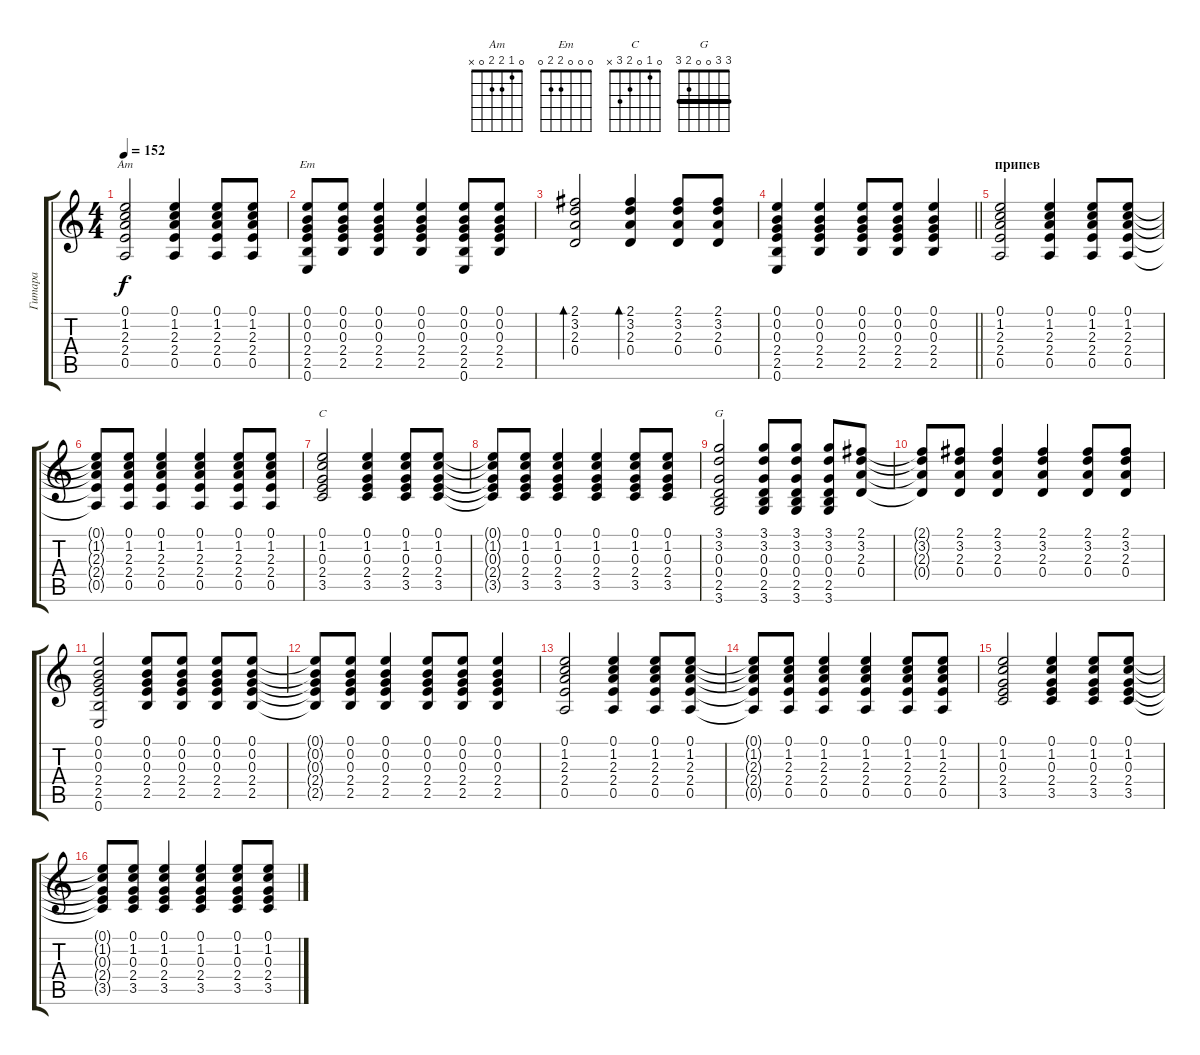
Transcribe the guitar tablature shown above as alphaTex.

\track ("Гитара" "Гитара") {instrument acousticguitarsteel}
\staff {score tabs}
\tuning (E4 B3 G3 D3 A2 E2) {hide}
\chord ("Am" 0 1 2 2 0 x)
\chord ("Em" 0 0 0 2 2 0)
\chord ("C" 0 1 0 2 3 x)
\chord ("G" 3 3 0 0 2 3) {barre 3}
\ts (4 4)
\tempo 152
\clef g2
\ks c
(0.1 1.2 2.3 2.4 0.5).2{ch "Am" dy f} (0.1 1.2 2.3 2.4 0.5).4 (0.1 1.2 2.3 2.4 0.5).8 (0.1 1.2 2.3 2.4 0.5).8 |
(0.1 0.2 0.3 2.4 2.5 0.6).8{ch "Em"} (0.1 0.2 0.3 2.4 2.5).8 (0.1 0.2 0.3 2.4 2.5).4 (0.1 0.2 0.3 2.4 2.5).4 (0.1 0.2 0.3 2.4 2.5 0.6).8 (0.1 0.2 0.3 2.4 2.5).8 |
(2.1 3.2 2.3 0.4).2{bd 30} (2.1 3.2 2.3 0.4).4{bd 30} (2.1 3.2 2.3 0.4).8 (2.1 3.2 2.3 0.4).8 |
\barLineRight lightlight
(0.1 0.2 0.3 2.4 2.5 0.6).4 (0.1 0.2 0.3 2.4 2.5).4 (0.1 0.2 0.3 2.4 2.5).8 (0.1 0.2 0.3 2.4 2.5).8 (0.1 0.2 0.3 2.4 2.5).4 |
\section ("" "припев")
(0.1 1.2 2.3 2.4 0.5).2 (0.1 1.2 2.3 2.4 0.5).4 (0.1 1.2 2.3 2.4 0.5).8 (0.1 1.2 2.3 2.4 0.5).8 |
(0.1{t} 1.2{t} 2.3{t} 2.4{t} 0.5{t}).8 (0.1 1.2 2.3 2.4 0.5).8 (0.1 1.2 2.3 2.4 0.5).4 (0.1 1.2 2.3 2.4 0.5).4 (0.1 1.2 2.3 2.4 0.5).8 (0.1 1.2 2.3 2.4 0.5).8 |
(0.1 1.2 0.3 2.4 3.5).2{ch "C"} (0.1 1.2 0.3 2.4 3.5).4 (0.1 1.2 0.3 2.4 3.5).8 (0.1 1.2 0.3 2.4 3.5).8 |
(0.1{t} 1.2{t} 0.3{t} 2.4{t} 3.5{t}).8 (0.1 1.2 0.3 2.4 3.5).8 (0.1 1.2 0.3 2.4 3.5).4 (0.1 1.2 0.3 2.4 3.5).4 (0.1 1.2 0.3 2.4 3.5).8 (0.1 1.2 0.3 2.4 3.5).8 |
(3.1 3.2 0.3 0.4 2.5 3.6).2{ch "G"} (3.1 3.2 0.3 0.4 2.5 3.6).8 (3.1 3.2 0.3 0.4 2.5 3.6).8 (3.1 3.2 0.3 0.4 2.5 3.6).8 (2.1 3.2 2.3 0.4).8 |
(2.1{t} 3.2{t} 2.3{t} 0.4{t}).8 (2.1 3.2 2.3 0.4).8 (2.1 3.2 2.3 0.4).4 (2.1 3.2 2.3 0.4).4 (2.1 3.2 2.3 0.4).8 (2.1 3.2 2.3 0.4).8 |
(0.1 0.2 0.3 2.4 2.5 0.6).2 (0.1 0.2 0.3 2.4 2.5).8 (0.1 0.2 0.3 2.4 2.5).8 (0.1 0.2 0.3 2.4 2.5).8 (0.1 0.2 0.3 2.4 2.5).8 |
(0.1{t} 0.2{t} 0.3{t} 2.4{t} 2.5{t}).8 (0.1 0.2 0.3 2.4 2.5).8 (0.1 0.2 0.3 2.4 2.5).4 (0.1 0.2 0.3 2.4 2.5).8 (0.1 0.2 0.3 2.4 2.5).8 (0.1 0.2 0.3 2.4 2.5).4 |
(0.1 1.2 2.3 2.4 0.5).2 (0.1 1.2 2.3 2.4 0.5).4 (0.1 1.2 2.3 2.4 0.5).8 (0.1 1.2 2.3 2.4 0.5).8 |
(0.1{t} 1.2{t} 2.3{t} 2.4{t} 0.5{t}).8 (0.1 1.2 2.3 2.4 0.5).8 (0.1 1.2 2.3 2.4 0.5).4 (0.1 1.2 2.3 2.4 0.5).4 (0.1 1.2 2.3 2.4 0.5).8 (0.1 1.2 2.3 2.4 0.5).8 |
(0.1 1.2 0.3 2.4 3.5).2 (0.1 1.2 0.3 2.4 3.5).4 (0.1 1.2 0.3 2.4 3.5).8 (0.1 1.2 0.3 2.4 3.5).8 |
(0.1{t} 1.2{t} 0.3{t} 2.4{t} 3.5{t}).8 (0.1 1.2 0.3 2.4 3.5).8 (0.1 1.2 0.3 2.4 3.5).4 (0.1 1.2 0.3 2.4 3.5).4 (0.1 1.2 0.3 2.4 3.5).8 (0.1 1.2 0.3 2.4 3.5).8
